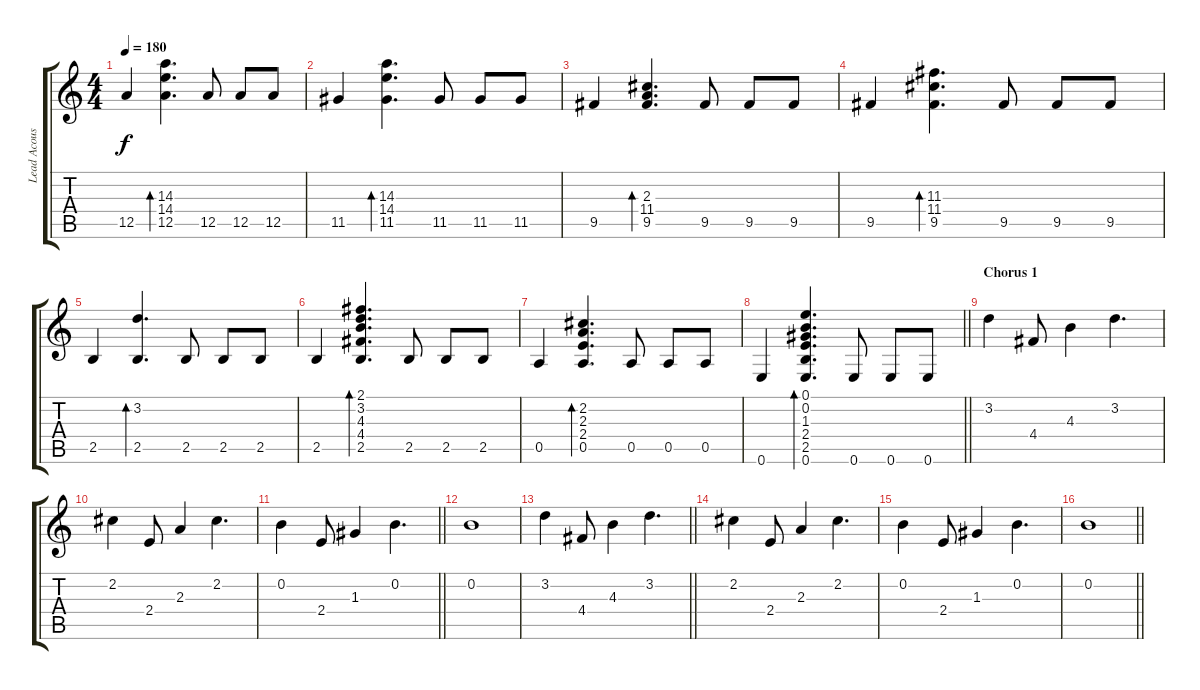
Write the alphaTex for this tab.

\track ("Lead Acoustic Guitar" "Lead Acous") {instrument acousticguitarsteel}
\staff {score tabs}
\tuning (E4 B3 G3 D3 A2 E2) {hide}
\ts (4 4)
\tempo 180
\clef g2
\ks c
12.5.4{dy f} (14.3 14.4 12.5).4{d bd 60} 12.5.8 12.5.8 12.5.8 |
11.5.4 (14.3 14.4 11.5).4{d bd 60} 11.5.8 11.5.8 11.5.8 |
9.5.4 (2.3 11.4 9.5).4{d bd 60} 9.5.8 9.5.8 9.5.8 |
9.5.4 (11.3 11.4 9.5).4{d bd 60} 9.5.8 9.5.8 9.5.8 |
2.5.4 (3.2 2.5).4{d bd 60} 2.5.8 2.5.8 2.5.8 |
2.5.4 (2.1 3.2 4.3 4.4 2.5).4{d bd 60} 2.5.8 2.5.8 2.5.8 |
0.5.4 (2.2 2.3 2.4 0.5).4{d bd 60} 0.5.8 0.5.8 0.5.8 |
\barLineRight lightlight
0.6.4 (0.1 0.2 1.3 2.4 2.5 0.6).4{d bd 60} 0.6.8 0.6.8 0.6.8 |
\section ("" "Chorus 1")
3.2.4 4.4.8 4.3.4 3.2.4{d} |
2.2.4 2.4.8 2.3.4 2.2.4{d} |
\barLineRight lightlight
0.2.4 2.4.8 1.3.4 0.2.4{d} |
0.2.1 |
\barLineRight lightlight
3.2.4 4.4.8 4.3.4 3.2.4{d} |
2.2.4 2.4.8 2.3.4 2.2.4{d} |
0.2.4 2.4.8 1.3.4 0.2.4{d} |
\barLineRight lightlight
0.2.1
